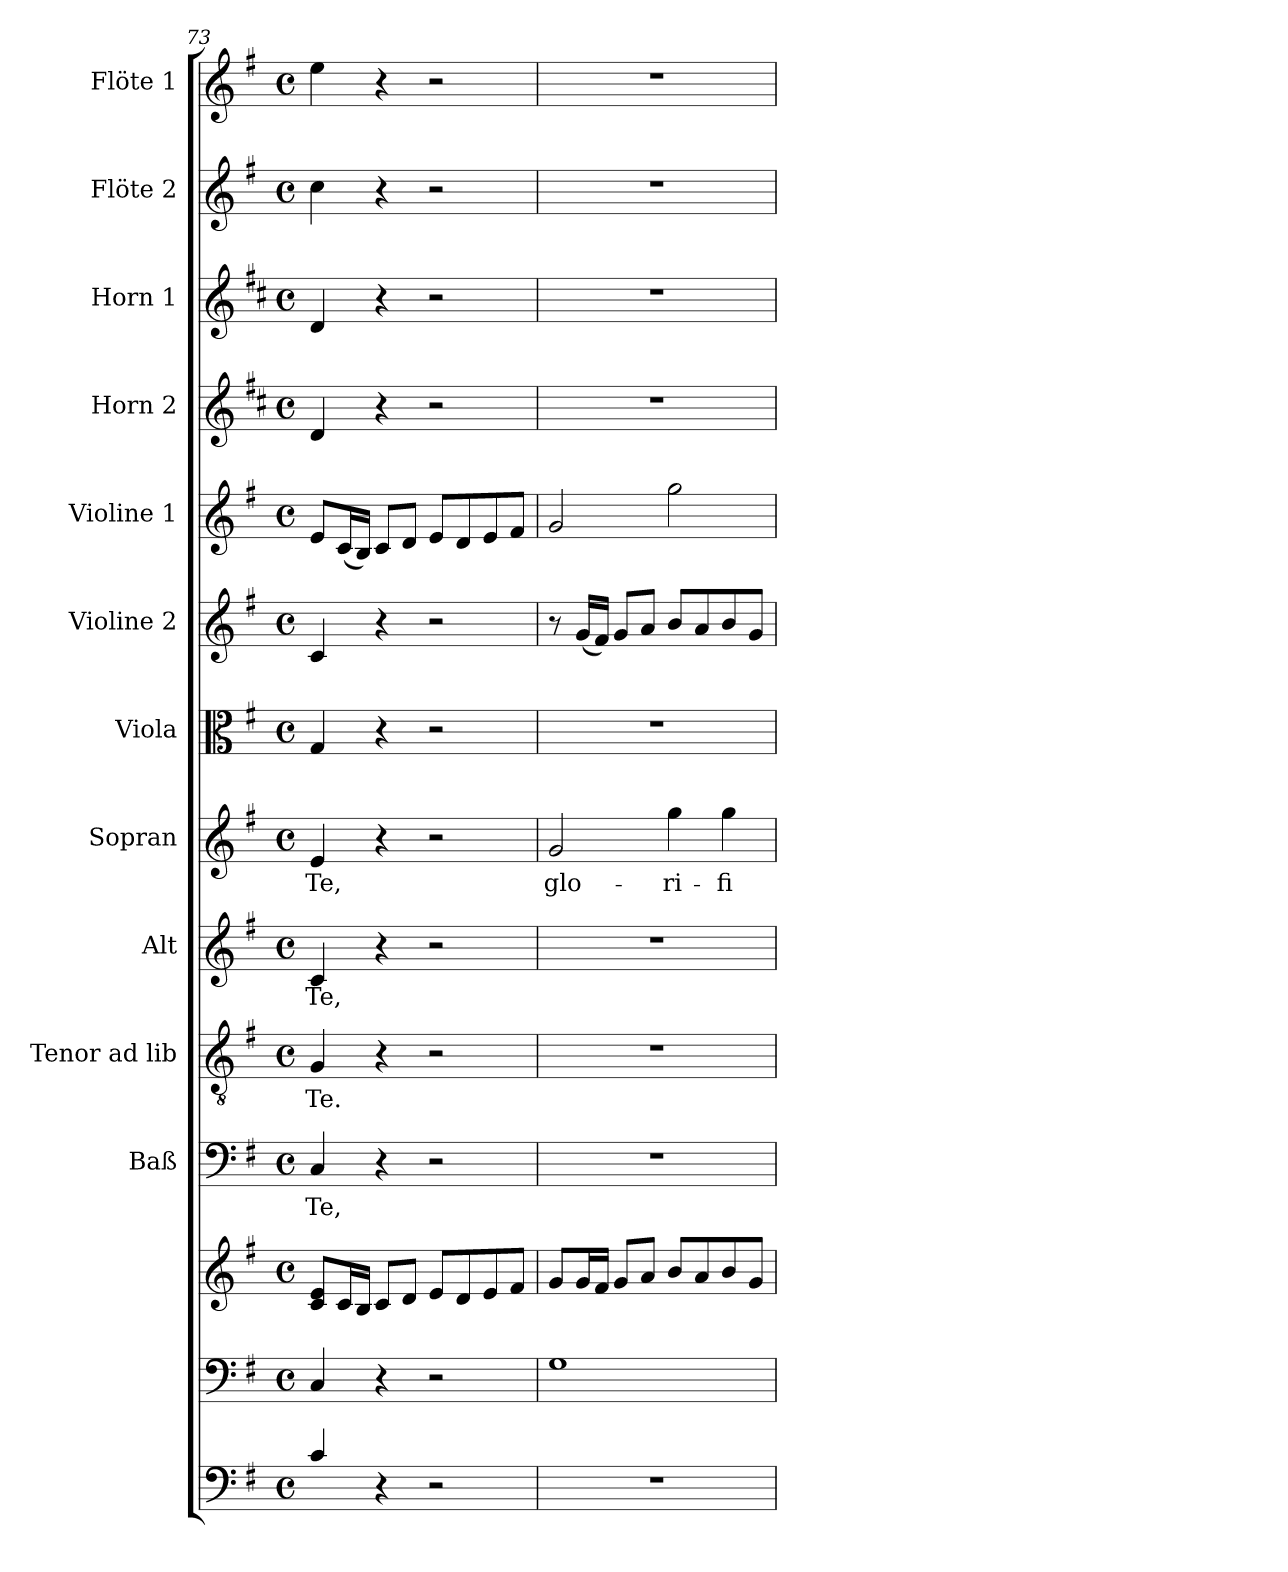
**kern	**kern	**kern	**kern	**text	**kern	**text	**kern	**text	**kern	**text	**kern	**kern	**kern	**kern	**kern	**kern	**kern
*part13	*part12	*part12	*part11	*part11	*part10	*part10	*part9	*part9	*part8	*part8	*part7	*part6	*part5	*part4	*part3	*part2	*part1
*staff14	*staff13	*staff12	*staff11	*staff11	*staff10	*staff10	*staff9	*staff9	*staff8	*staff8	*staff7	*staff6	*staff5	*staff4	*staff3	*staff2	*staff1
*	*	*	*I"Baß	*	*I"Tenor ad lib	*	*I"Alt	*	*I"Sopran	*	*I"Viola	*I"Violine 2	*I"Violine 1	*I"Horn 2	*I"Horn 1	*I"Flöte 2	*I"Flöte 1
*	*	*	*I'Baß	*	*I'Ten	*	*I'Alt	*	*I'Sop	*	*I'Vla.	*I'Vln. 2	*I'Vln. 1	*I'Hrn. 2	*I'Hrn. 1	*I'Fl. 2	*I'Fl. 1
*clefF4	*clefF4	*clefG2	*clefF4	*	*clefGv2	*	*clefG2	*	*clefG2	*	*clefC3	*clefG2	*clefG2	*clefG2	*clefG2	*clefG2	*clefG2
*ITrd7c12	*	*	*	*	*	*	*	*	*	*	*	*	*	*ITrd4c7	*ITrd4c7	*	*
*k[f#]	*k[f#]	*k[f#]	*k[f#]	*	*k[f#]	*	*k[f#]	*	*k[f#]	*	*k[f#]	*k[f#]	*k[f#]	*k[f#]	*k[f#]	*k[f#]	*k[f#]
*G:	*G:	*G:	*G:	*	*G:	*	*G:	*	*G:	*	*G:	*G:	*G:	*G:	*G:	*G:	*G:
*M4/4	*M4/4	*M4/4	*M4/4	*	*M4/4	*	*M4/4	*	*M4/4	*	*M4/4	*M4/4	*M4/4	*M4/4	*M4/4	*M4/4	*M4/4
*met(c)	*met(c)	*met(c)	*met(c)	*	*met(c)	*	*met(c)	*	*met(c)	*	*met(c)	*met(c)	*met(c)	*met(c)	*met(c)	*met(c)	*met(c)
=73	=73	=73	=73	=73	=73	=73	=73	=73	=73	=73	=73	=73	=73	=73	=73	=73	=73
!	!	!	!	!LO:LY:b	!	!LO:LY:b	!	!LO:LY:b	!	!LO:LY:b	!	!	!	!	!	!	!
4C/	4C/	8c/ 8e/L	4C/	Te,	4G/	Te.	4c/	Te,	4e/	Te,	4G/	4c/	8e/L	4G/	4G/	4cc\	4ee\
.	.	16c/L	.	.	.	.	.	.	.	.	.	.	(<16c/L	.	.	.	.
.	.	16B/JJ	.	.	.	.	.	.	.	.	.	.	16B/JJ)	.	.	.	.
4r	4r	8c/L	4r	.	4r	.	4r	.	4r	.	4r	4r	8c/L	4r	4r	4r	4r
.	.	8d/J	.	.	.	.	.	.	.	.	.	.	8d/J	.	.	.	.
2r	2r	8e/L	2r	.	2r	.	2r	.	2r	.	2r	2r	8e/L	2r	2r	2r	2r
.	.	8d/	.	.	.	.	.	.	.	.	.	.	8d/	.	.	.	.
.	.	8e/	.	.	.	.	.	.	.	.	.	.	8e/	.	.	.	.
.	.	8f#/J	.	.	.	.	.	.	.	.	.	.	8f#/J	.	.	.	.
!!LO:PB:g=z
=74	=74	=74	=74	=74	=74	=74	=74	=74	=74	=74	=74	=74	=74	=74	=74	=74	=74
!	!	!	!	!	!	!	!	!	!	!LO:LY:b	!	!	!	!	!	!	!
1r	1G	8g/L	1r	.	1r	.	1r	.	2g/	glo-	1r	8r	2g/	1r	1r	1r	1r
.	.	16g/L	.	.	.	.	.	.	.	.	.	(<16g/LL	.	.	.	.	.
.	.	16f#/JJ	.	.	.	.	.	.	.	.	.	16f#/JJ)	.	.	.	.	.
.	.	8g/L	.	.	.	.	.	.	.	.	.	8g/L	.	.	.	.	.
.	.	8a/J	.	.	.	.	.	.	.	.	.	8a/J	.	.	.	.	.
!	!	!	!	!	!	!	!	!	!	!LO:LY:b	!	!	!	!	!	!	!
.	.	8b/L	.	.	.	.	.	.	4gg\	-ri-	.	8b/L	2gg\	.	.	.	.
.	.	8a/	.	.	.	.	.	.	.	.	.	8a/	.	.	.	.	.
!	!	!	!	!	!	!	!	!	!	!LO:LY:b	!	!	!	!	!	!	!
.	.	8b/	.	.	.	.	.	.	4gg\	-fi-	.	8b/	.	.	.	.	.
.	.	8g/J	.	.	.	.	.	.	.	.	.	8g/J	.	.	.	.	.
=	=	=	=	=	=	=	=	=	=	=	=	=	=	=	=	=	=
*-	*-	*-	*-	*-	*-	*-	*-	*-	*-	*-	*-	*-	*-	*-	*-	*-	*-
